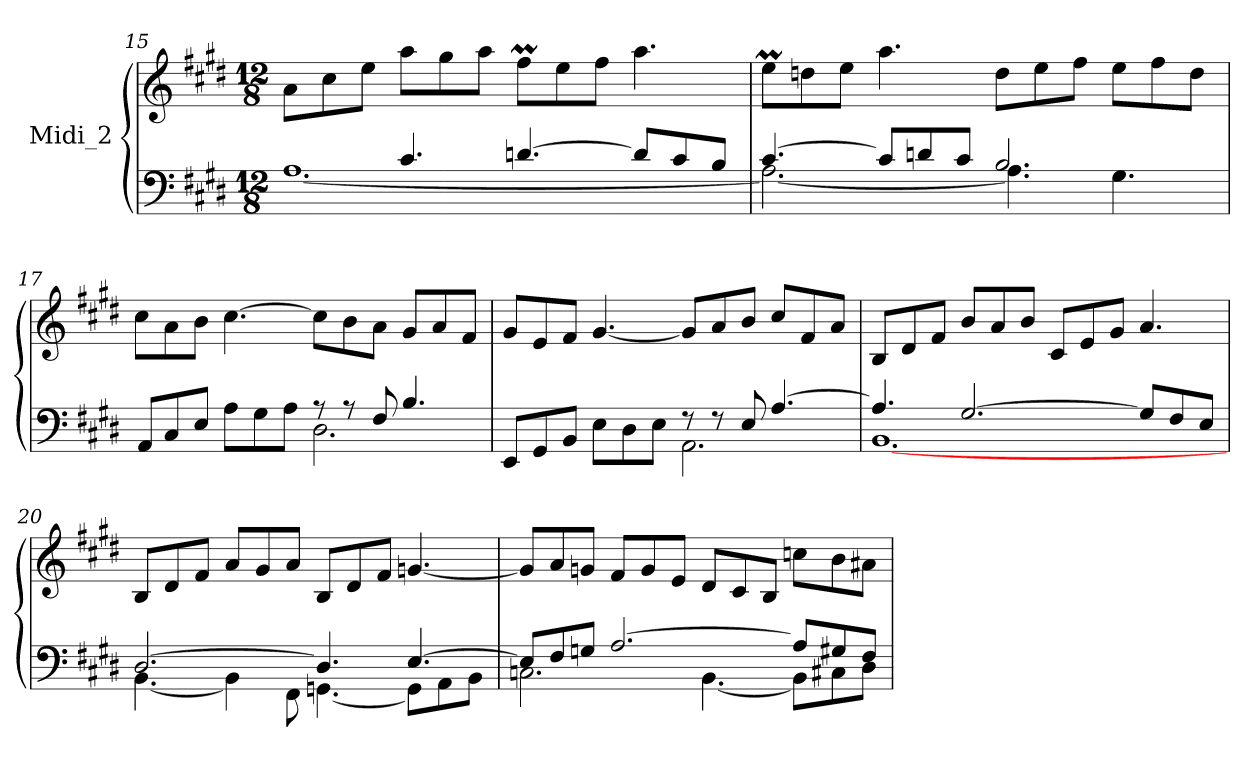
**kern	**kern
*part1	*part1
*staff2	*staff1
*I"Midi_2	*
*clefF4	*clefG2
*k[f#c#g#d#]	*k[f#c#g#d#]
*E:	*E:
*M12/8	*M12/8
=15	=15
*^	*
4ryy	[1.A\	8a\L
.	.	8cc#\
8ryy	.	8ee\J
4.c#/	.	8aa\L
.	.	8gg#\
.	.	8aa\J
[4.dn/	.	8ff#M\L
.	.	8ee\
.	.	8ff#\J
8d/L]	.	4.aa\
8c#/	.	.
8B/J	.	.
!!LO:LB:g=z
=16	=16	=16
[4.c#/	2.A\_	8eeM\L
.	.	8ddn\
.	.	8ee\J
8c#/L]	.	4.aa\
8dn/	.	.
8c#/J	.	.
2.B/	4.A\]	8dd\L
.	.	8ee\
.	.	8ff#\J
.	4.G#\	8ee\L
.	.	8ff#\
.	.	8dd\J
=17	=17	=17
4B/yy	8AA/L	8cc#\L
.	8C#/	8a\
4.ryy	8E/J	8b\J
.	8A\L	[4.cc#\
.	8G#\	.
8ryy	8A\J	.
8r	2.D#\	8cc#\L]
8r	.	8b\
8F#/	.	8a\J
4.B/	.	8g#L
.	.	8a
.	.	8f#J
!!LO:LB:g=z
=18	=18	=18
4.ryy	8EE/L	8g#L
.	8GG#/	8e
.	8BB/J	8f#J
4.ryy	8E\L	[4.g#
.	8D#\	.
.	8E\J	.
8r	2.AA	8g#L]
8r	.	8a
8E/	.	8bJ
[4.A/	.	8cc#L
.	.	8f#
.	.	8aJ
=19	=19	=19
4.A/]	[1.BB\	8BL
.	.	8d#
.	.	8f#J
[2.G#/	.	8bL
.	.	8a
.	.	8bJ
.	.	8c#L
.	.	8e
.	.	8g#J
8G#/L]	.	4.a
8F#/	.	.
8E/J	.	.
!!LO:LB:g=z
=20	=20	=20
[2.D#/	[4.BB\	8BL
.	.	8d#
.	.	8f#J
.	4BB\]	8aL
.	.	8g#
.	8FF#\	8aJ
4.D#/]	[4.GGn\	8BL
.	.	8d#
.	.	8f#J
[4.E/	8GG\L]	[4.gn
.	8AA\	.
.	8BB\J	.
=21	=21	=21
8EL]	2.Cn\	8gL]
8F#	.	8a
8GnJ	.	8gJ
[2.A/	.	8f#L
.	.	8g
.	.	8eJ
.	[4.BB\	8d#L
.	.	8c#
.	.	8BJ
8AL]	8BB\L]	8ccnL
8G#X	8C#X\	8b
8F#J	8D#\J	8a#XJ
*v	*v	*
=	=
*-	*-
